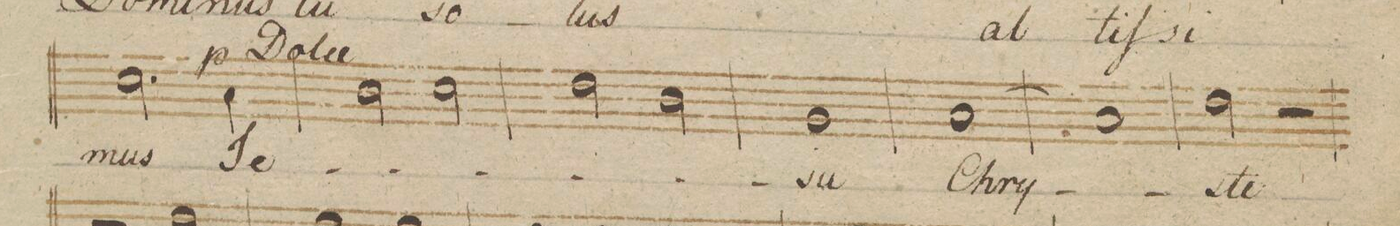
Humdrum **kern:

**kern	**text	**dynam
*I"Basso.	*	*
*clefF4	*	*
*k[b-]	*	*
*met(c)	*	*
*M4/4	*	*
2.E\	-mus	.
4C\	Je-	p
=146	=146	=146
2D\	.	.
2E\	.	.
=147	=147	=147
2F\	.	.
2D\	.	.
=148	=148	=148
1BB-	-su	.
=149	=149	=149
[>1C	Chry-	.
=150	=150	=150
1C]	.	.
=151	=151	=151
2F\	-ste	.
2r	.	.
=152	=152	=152
*-	*-	*-
